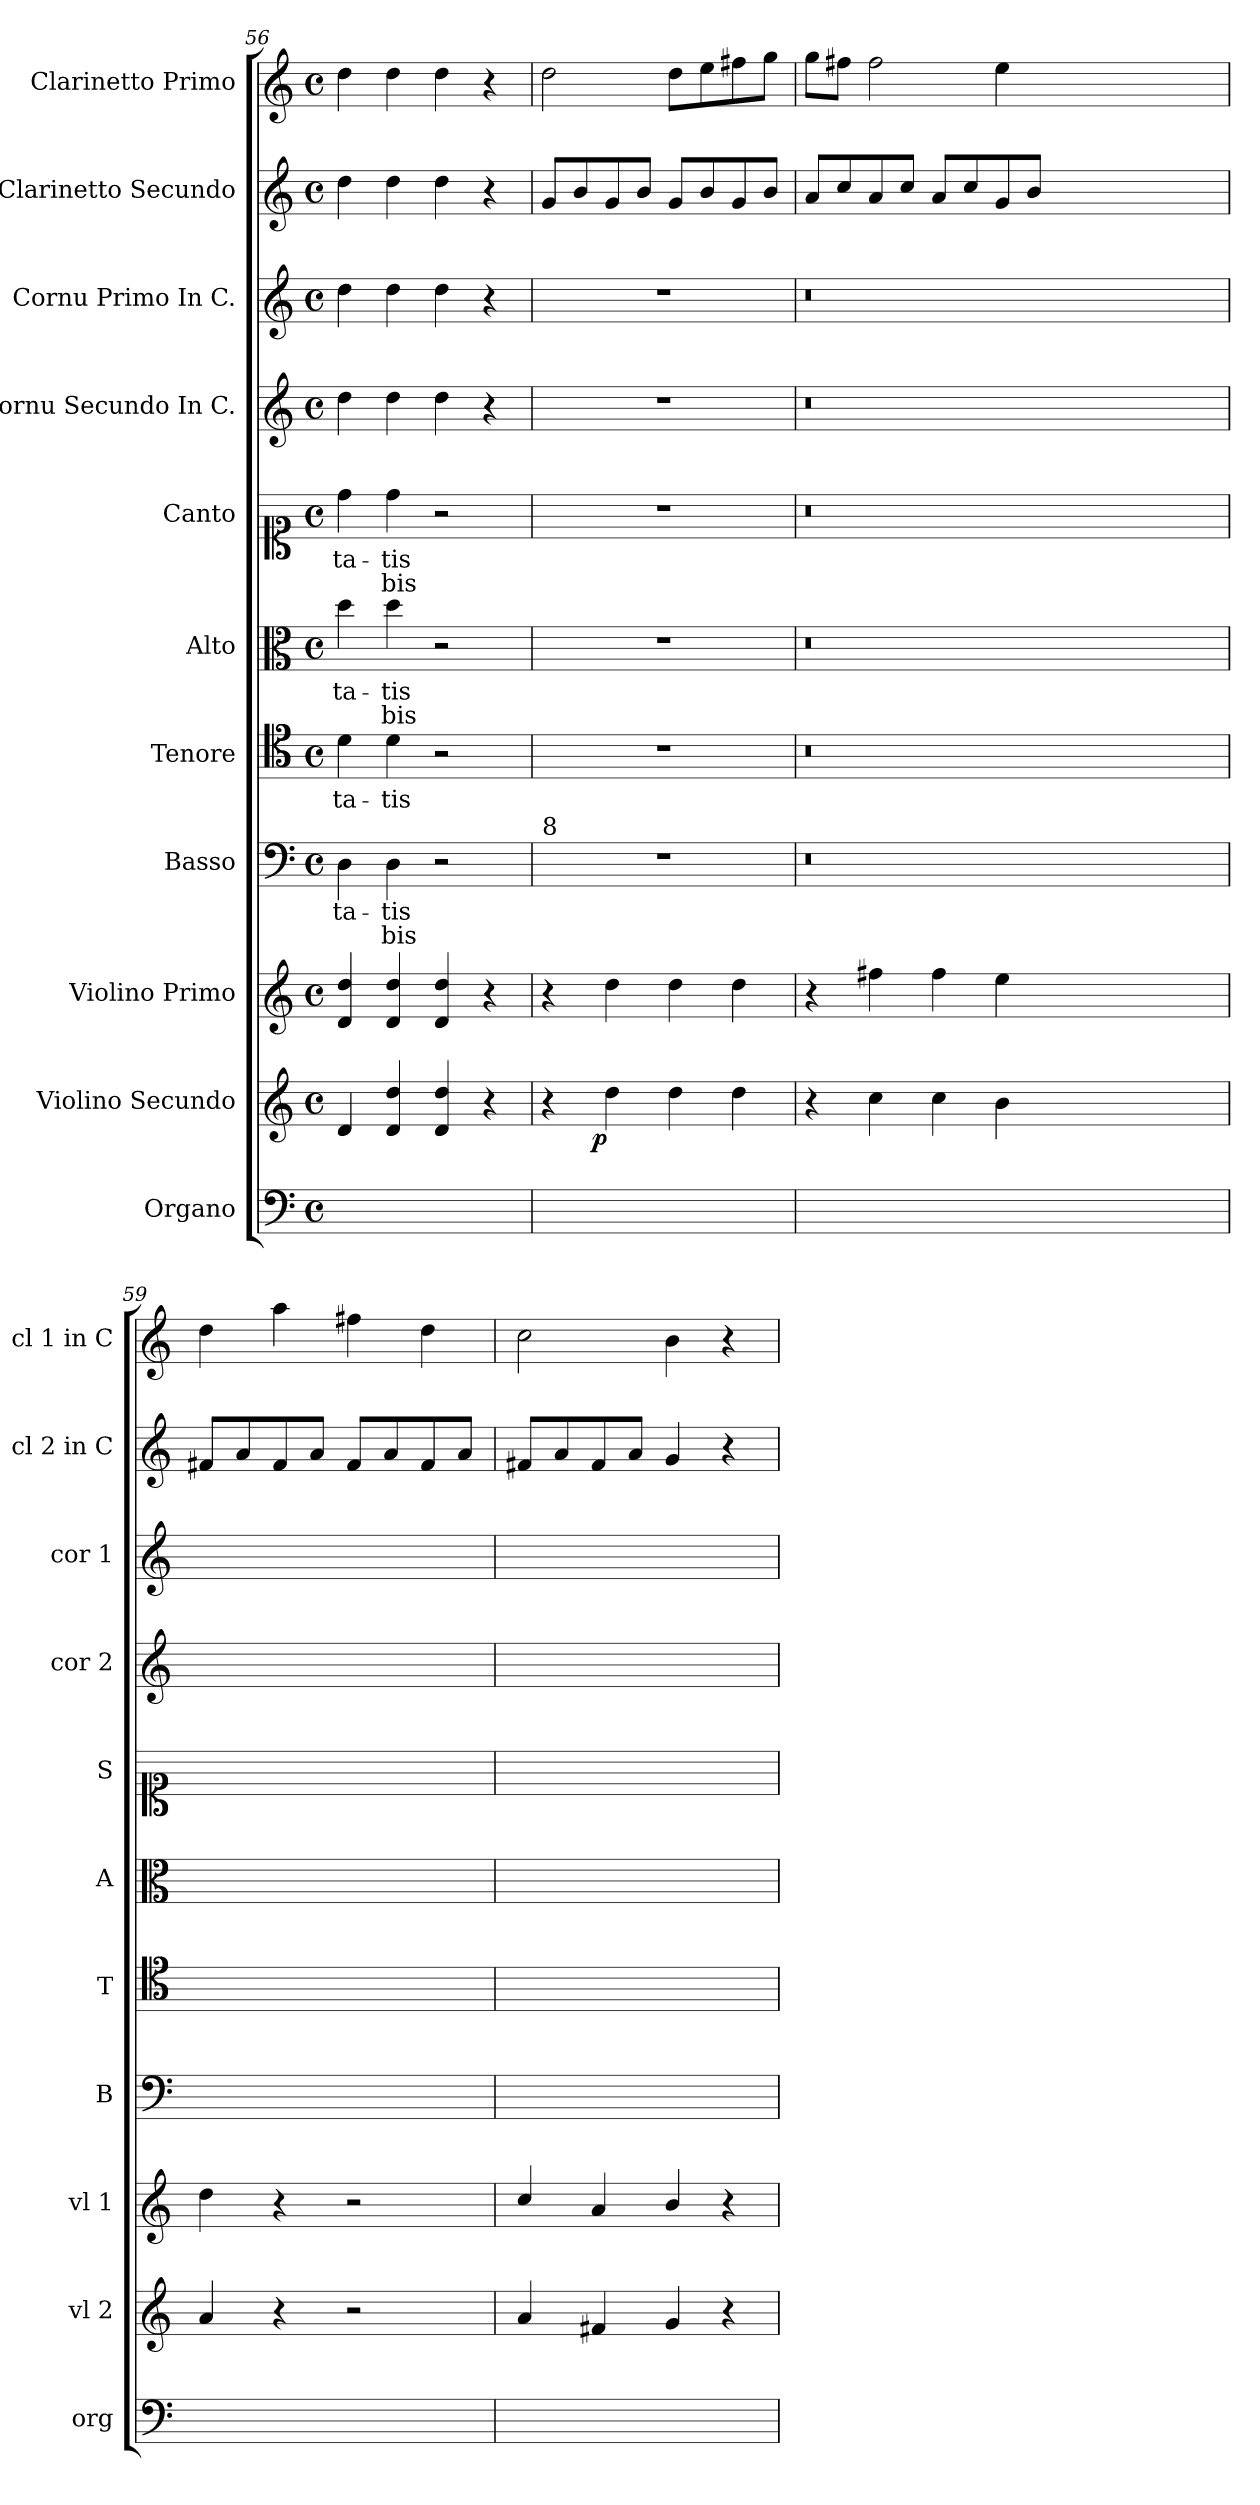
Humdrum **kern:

**kern	**kern	**dynam	**kern	**kern	**text	**text	**kern	**text	**kern	**text	**text	**kern	**text	**text	**kern	**kern	**kern	**kern
*part11	*part10	*part10	*part9	*part8	*part8	*part8	*part7	*part7	*part6	*part6	*part6	*part5	*part5	*part5	*part4	*part3	*part2	*part1
*staff11	*staff10	*staff10	*staff9	*staff8	*staff8	*staff8	*staff7	*staff7	*staff6	*staff6	*staff6	*staff5	*staff5	*staff5	*staff4	*staff3	*staff2	*staff1
*I"Organo	*I"Violino Secundo	*	*I"Violino Primo	*I"Basso	*	*	*I"Tenore	*	*I"Alto	*	*	*I"Canto	*	*	*I"Cornu Secundo In C.	*I"Cornu Primo In C.	*I"Clarinetto Secundo	*I"Clarinetto Primo
*I'org	*I'vl 2	*	*I'vl 1	*I'B	*	*	*I'T	*	*I'A	*	*	*I'S	*	*	*I'cor 2	*I'cor 1	*I'cl 2 in C	*I'cl 1 in C
*clefF4	*clefG2	*	*clefG2	*clefF4	*	*	*clefC4	*	*clefC3	*	*	*clefC1	*	*	*clefG2	*clefG2	*clefG2	*clefG2
*k[]	*k[]	*	*k[]	*k[]	*	*	*k[]	*	*k[]	*	*	*k[]	*	*	*k[]	*k[]	*k[]	*k[]
*C:	*C:	*	*C:	*C:	*	*	*C:	*	*C:	*	*	*C:	*	*	*C:	*C:	*C:	*C:
*M4/4	*M4/4	*	*M4/4	*M4/4	*	*	*M4/4	*	*M4/4	*	*	*M4/4	*	*	*M4/4	*M4/4	*M4/4	*M4/4
*met(c)	*met(c)	*	*met(c)	*met(c)	*	*	*met(c)	*	*met(c)	*	*	*met(c)	*	*	*met(c)	*met(c)	*met(c)	*met(c)
=56	=56	=56	=56	=56	=56	=56	=56	=56	=56	=56	=56	=56	=56	=56	=56	=56	=56	=56
1ryy	4d/	.	4d/ 4dd/	4D\	-ta-	.	4d\	-ta-	4dd\	-ta-	.	4dd\	-ta-	.	4dd\	4dd\	4dd\	4dd\
.	4d/ 4dd/	.	4d/ 4dd/	4D\	-tis	-bis	4d\	-tis	4dd\	-tis	-bis	4dd\	-tis	-bis	4dd\	4dd\	4dd\	4dd\
.	4d/ 4dd/	.	4d/ 4dd/	2r	.	.	2r	.	2r	.	.	2r	.	.	4dd\	4dd\	4dd\	4dd\
.	4r	.	4r	.	.	.	.	.	.	.	.	.	.	.	4r	4r	4r	4r
=57	=57	=57	=57	=57	=57	=57	=57	=57	=57	=57	=57	=57	=57	=57	=57	=57	=57	=57
!	!	!	!	!LO:TX:a:t=8	!	!	!	!	!	!	!	!	!	!	!	!	!	!
1ryy	4r	.	4r	1r	.	.	1r	.	1r	.	.	1r	.	.	1r	1r	8g/L	2dd\
.	.	.	.	.	.	.	.	.	.	.	.	.	.	.	.	.	8b/	.
!	!	!LO:DY:rj	!	!	!	!	!	!	!	!	!	!	!	!	!	!	!	!
.	4dd\	p.	4dd\	.	.	.	.	.	.	.	.	.	.	.	.	.	8g/	.
.	.	.	.	.	.	.	.	.	.	.	.	.	.	.	.	.	8b/J	.
.	4dd\	.	4dd\	.	.	.	.	.	.	.	.	.	.	.	.	.	8g/L	8dd\L
.	.	.	.	.	.	.	.	.	.	.	.	.	.	.	.	.	8b/	8ee\
.	4dd\	.	4dd\	.	.	.	.	.	.	.	.	.	.	.	.	.	8g/	8ff#X\
.	.	.	.	.	.	.	.	.	.	.	.	.	.	.	.	.	8b/J	8gg\J
=58	=58	=58	=58	=58	=58	=58	=58	=58	=58	=58	=58	=58	=58	=58	=58	=58	=58	=58
1ryy	4r	.	4r	0.r	.	.	0.r	.	0.r	.	.	0.r	.	.	0.r	0.r	8a/L	8gg\L
.	.	.	.	.	.	.	.	.	.	.	.	.	.	.	.	.	8cc/	8ff#X\J
.	4cc\	.	4ff#X\	.	.	.	.	.	.	.	.	.	.	.	.	.	8a/	2ff#\
.	.	.	.	.	.	.	.	.	.	.	.	.	.	.	.	.	8cc/J	.
.	4cc\	.	4ff#\	.	.	.	.	.	.	.	.	.	.	.	.	.	8a/L	.
.	.	.	.	.	.	.	.	.	.	.	.	.	.	.	.	.	8cc/	.
.	4b\	.	4ee\	.	.	.	.	.	.	.	.	.	.	.	.	.	8g/	4ee\
.	.	.	.	.	.	.	.	.	.	.	.	.	.	.	.	.	8b/J	.
0ryy	0ryy	.	0ryy	.	.	.	.	.	.	.	.	.	.	.	.	.	0ryy	0ryy
=59	=59	=59	=59	=59	=59	=59	=59	=59	=59	=59	=59	=59	=59	=59	=59	=59	=59	=59
1ryy	4a/	.	4dd\	1ryy	.	.	1ryy	.	1ryy	.	.	1ryy	.	.	1ryy	1ryy	8f#X/L	4dd\
.	.	.	.	.	.	.	.	.	.	.	.	.	.	.	.	.	8a/	.
.	4r	.	4r	.	.	.	.	.	.	.	.	.	.	.	.	.	8f#/	4aa\
.	.	.	.	.	.	.	.	.	.	.	.	.	.	.	.	.	8a/J	.
.	2r	.	2r	.	.	.	.	.	.	.	.	.	.	.	.	.	8f#/L	4ff#X\
.	.	.	.	.	.	.	.	.	.	.	.	.	.	.	.	.	8a/	.
.	.	.	.	.	.	.	.	.	.	.	.	.	.	.	.	.	8f#/	4dd\
.	.	.	.	.	.	.	.	.	.	.	.	.	.	.	.	.	8a/J	.
=60	=60	=60	=60	=60	=60	=60	=60	=60	=60	=60	=60	=60	=60	=60	=60	=60	=60	=60
1ryy	4a/	.	4cc/	1ryy	.	.	1ryy	.	1ryy	.	.	1ryy	.	.	1ryy	1ryy	8f#X/L	2cc\
.	.	.	.	.	.	.	.	.	.	.	.	.	.	.	.	.	8a/	.
.	4f#X/	.	4a/	.	.	.	.	.	.	.	.	.	.	.	.	.	8f#/	.
.	.	.	.	.	.	.	.	.	.	.	.	.	.	.	.	.	8a/J	.
.	4g/	.	4b/	.	.	.	.	.	.	.	.	.	.	.	.	.	4g/	4b\
.	4r	.	4r	.	.	.	.	.	.	.	.	.	.	.	.	.	4r	4r
=	=	=	=	=	=	=	=	=	=	=	=	=	=	=	=	=	=	=
*-	*-	*-	*-	*-	*-	*-	*-	*-	*-	*-	*-	*-	*-	*-	*-	*-	*-	*-
